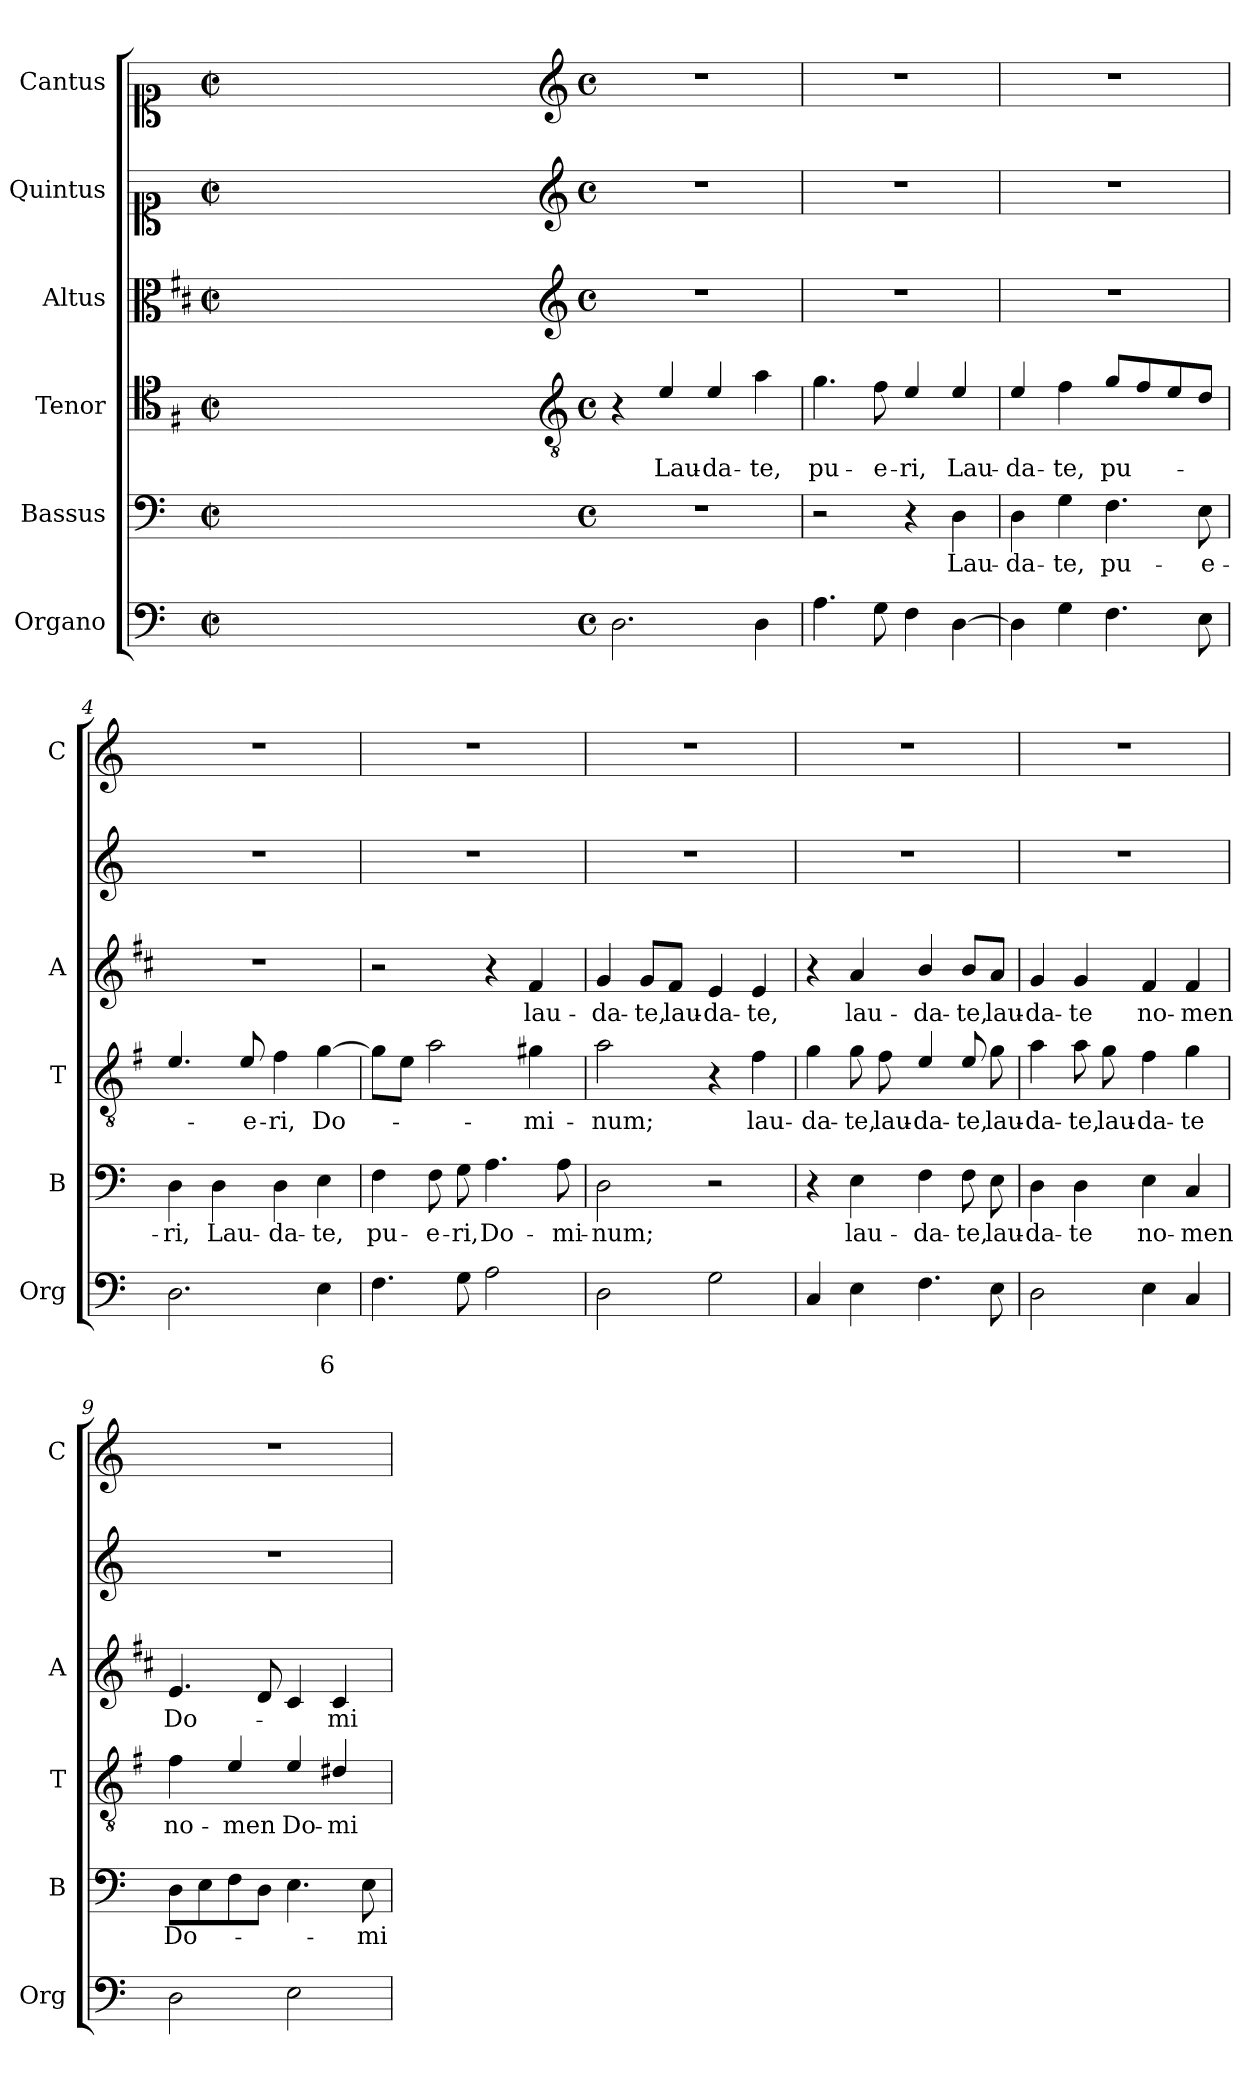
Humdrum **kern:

**kern	**text	**text	**kern	**text	**kern	**text	**kern	**text	**kern	**kern
*part6	*part6	*part6	*part5	*part5	*part4	*part4	*part3	*part3	*part2	*part1
*staff6	*staff6	*staff6	*staff5	*staff5	*staff4	*staff4	*staff3	*staff3	*staff2	*staff1
*I"Organo	*	*	*I"Bassus	*	*I"Tenor	*	*I"Altus	*	*I"Quintus	*I"Cantus
*I'Org	*	*	*I'B	*	*I'T	*	*I'A	*	*	*I'C
*clefF4	*	*	*clefF4	*	*clefC4	*	*clefC3	*	*clefC1	*clefC1
*	*	*	*	*	*ITrd4c7	*	*ITrd1c2	*	*	*
*k[]	*	*	*k[]	*	*k[]	*	*k[]	*	*k[]	*k[]
*C:	*	*	*C:	*	*C:	*	*C:	*	*C:	*C:
*M2/2	*	*	*M2/2	*	*M2/2	*	*M2/2	*	*M2/2	*M2/2
*met(c|)	*	*	*met(c|)	*	*met(c|)	*	*met(c|)	*	*met(c|)	*met(c|)
=	=	=	=	=	=	=	=	=	=	=
1ryy	.	.	1ryy	.	1ryy	.	1ryy	.	1ryy	1ryy
=1X-	=1X-	=1X-	=1X-	=1X-	=1X-	=1X-	=1X-	=1X-	=1X-	=1X-
4ryy	.	.	4ryy	.	4ryy	.	4ryy	.	4ryy	4ryy
4ryy	.	.	4ryy	.	4ryy	.	4ryy	.	4ryy	4ryy
4ryy	.	.	4ryy	.	4ryy	.	4ryy	.	4ryy	4ryy
4ryy	.	.	4ryy	.	4ryy	.	4ryy	.	4ryy	4ryy
=1-	=1-	=1-	=1-	=1-	=1-	=1-	=1-	=1-	=1-	=1-
*	*	*	*	*	*clefGv2	*	*clefG2	*	*clefG2	*clefG2
*M4/4	*	*	*M4/4	*	*M4/4	*	*M4/4	*	*M4/4	*M4/4
*met(c)	*	*	*met(c)	*	*met(c)	*	*met(c)	*	*met(c)	*met(c)
2.D\	.	.	1r	.	4r	.	1r	.	1r	1r
!	!	!	!	!	!	!LO:LY:b	!	!	!	!
.	.	.	.	.	4A/	Lau-	.	.	.	.
!	!	!	!	!	!	!LO:LY:b	!	!	!	!
.	.	.	.	.	4A/	-da-	.	.	.	.
!	!	!	!	!	!	!LO:LY:b	!	!	!	!
4D\	.	.	.	.	4d\	-te,	.	.	.	.
=2	=2	=2	=2	=2	=2	=2	=2	=2	=2	=2
!	!	!	!	!	!	!LO:LY:b	!	!	!	!
4.A\	.	.	2r	.	4.c\	pu-	1r	.	1r	1r
!	!	!	!	!	!	!LO:LY:b	!	!	!	!
8G\	.	.	.	.	8B\	-e-	.	.	.	.
!	!	!	!	!	!	!LO:LY:b	!	!	!	!
4F\	.	.	4r	.	4A/	-ri,	.	.	.	.
!	!	!	!	!LO:LY:b	!	!LO:LY:b	!	!	!	!
[4D\	.	.	4D\	Lau-	4A/	Lau-	.	.	.	.
=3	=3	=3	=3	=3	=3	=3	=3	=3	=3	=3
!	!	!	!	!LO:LY:b	!	!LO:LY:b	!	!	!	!
4D\]	.	.	4D\	-da-	4A/	-da-	1r	.	1r	1r
!	!	!	!	!LO:LY:b	!	!LO:LY:b	!	!	!	!
4G\	.	.	4G\	-te,	4B\	-te,	.	.	.	.
!	!	!	!	!LO:LY:b	!	!LO:LY:b	!	!	!	!
4.F\	.	.	4.F\	pu-	8c/L	pu-	.	.	.	.
.	.	.	.	.	8B/	.	.	.	.	.
.	.	.	.	.	8A/	.	.	.	.	.
!	!	!	!	!LO:LY:b	!	!	!	!	!	!
8E\	.	.	8E\	-e-	8G/J	.	.	.	.	.
=4	=4	=4	=4	=4	=4	=4	=4	=4	=4	=4
!	!	!	!	!LO:LY:b	!	!	!	!	!	!
2.D\	.	.	4D\	-ri,	4.A/	.	1r	.	1r	1r
!	!	!	!	!LO:LY:b	!	!	!	!	!	!
.	.	.	4D\	Lau-	.	.	.	.	.	.
!	!	!	!	!	!	!LO:LY:b	!	!	!	!
.	.	.	.	.	8A/	-e-	.	.	.	.
!	!	!	!	!LO:LY:b	!	!LO:LY:b	!	!	!	!
.	.	.	4D\	-da-	4B\	-ri,	.	.	.	.
!	!	!LO:LY:b	!	!LO:LY:b	!	!LO:LY:b	!	!	!	!
4E\	.	6	4E\	-te,	[4c\	Do-	.	.	.	.
=5	=5	=5	=5	=5	=5	=5	=5	=5	=5	=5
!	!	!	!	!LO:LY:b	!	!	!	!	!	!
4.F\	.	.	4F\	pu-	8c\L]	.	2r	.	1r	1r
.	.	.	.	.	8A\J	.	.	.	.	.
!	!	!	!	!LO:LY:b	!	!	!	!	!	!
.	.	.	8F\	-e-	2d\	.	.	.	.	.
!	!	!	!	!LO:LY:b	!	!	!	!	!	!
8G\	.	.	8G\	-ri,	.	.	.	.	.	.
!	!	!	!	!LO:LY:b	!	!	!	!	!	!
2A\	.	.	4.A\	Do-	.	.	4r	.	.	.
!	!	!	!	!	!	!LO:LY:b	!	!LO:LY:b	!	!
.	.	.	.	.	4c#X\	-mi-	4e/	lau-	.	.
!	!	!	!	!LO:LY:b	!	!	!	!	!	!
.	.	.	8A\	-mi-	.	.	.	.	.	.
!!LO:LB:g=z
=6	=6	=6	=6	=6	=6	=6	=6	=6	=6	=6
!	!	!	!	!LO:LY:b	!	!LO:LY:b	!	!LO:LY:b	!	!
2D\	.	.	2D\	-num;	2d\	-num;	4f/	-da-	1r	1r
!	!	!	!	!	!	!	!	!LO:LY:b	!	!
.	.	.	.	.	.	.	8f/L	-te,	.	.
!	!	!	!	!	!	!	!	!LO:LY:b	!	!
.	.	.	.	.	.	.	8e/J	lau-	.	.
!	!	!	!	!	!	!	!	!LO:LY:b	!	!
2G\	.	.	2r	.	4r	.	4d/	-da-	.	.
!	!	!	!	!	!	!LO:LY:b	!	!LO:LY:b	!	!
.	.	.	.	.	4B\	lau-	4d/	-te,	.	.
=7	=7	=7	=7	=7	=7	=7	=7	=7	=7	=7
!	!	!	!	!	!	!LO:LY:b	!	!	!	!
4C/	.	.	4r	.	4c\	-da-	4r	.	1r	1r
!	!	!	!	!LO:LY:b	!	!LO:LY:b	!	!LO:LY:b	!	!
4E\	.	.	4E\	lau-	8c\	-te,	4g/	lau-	.	.
!	!	!	!	!	!	!LO:LY:b	!	!	!	!
.	.	.	.	.	8B\	lau-	.	.	.	.
!	!	!	!	!LO:LY:b	!	!LO:LY:b	!	!LO:LY:b	!	!
4.F\	.	.	4F\	-da-	4A/	-da-	4a/	-da-	.	.
!	!	!	!	!LO:LY:b	!	!LO:LY:b	!	!LO:LY:b	!	!
.	.	.	8F\	-te,	8A/	-te,	8a/L	-te,	.	.
!	!	!	!	!LO:LY:b	!	!LO:LY:b	!	!LO:LY:b	!	!
8E\	.	.	8E\	lau-	8c\	lau-	8g/J	lau-	.	.
=8	=8	=8	=8	=8	=8	=8	=8	=8	=8	=8
!	!	!	!	!LO:LY:b	!	!LO:LY:b	!	!LO:LY:b	!	!
2D\	.	.	4D\	-da-	4d\	-da-	4f/	-da-	1r	1r
!	!	!	!	!LO:LY:b	!	!LO:LY:b	!	!LO:LY:b	!	!
.	.	.	4D\	-te	8d\	-te,	4f/	-te	.	.
!	!	!	!	!	!	!LO:LY:b	!	!	!	!
.	.	.	.	.	8c\	lau-	.	.	.	.
!	!	!	!	!LO:LY:b	!	!LO:LY:b	!	!LO:LY:b	!	!
4E\	.	.	4E\	no-	4B\	-da-	4e/	no-	.	.
!	!	!	!	!LO:LY:b	!	!LO:LY:b	!	!LO:LY:b	!	!
4C/	.	.	4C/	-men	4c\	-te	4e/	-men	.	.
=9	=9	=9	=9	=9	=9	=9	=9	=9	=9	=9
!	!	!	!	!LO:LY:b	!	!LO:LY:b	!	!LO:LY:b	!	!
2D\	.	.	8D\L	Do-	4B\	no-	4.d/	Do-	1r	1r
.	.	.	8E\	.	.	.	.	.	.	.
!	!	!	!	!	!	!LO:LY:b	!	!	!	!
.	.	.	8F\	.	4A/	-men	.	.	.	.
.	.	.	8D\J	.	.	.	8c/	.	.	.
!	!	!	!	!	!	!LO:LY:b	!	!	!	!
2E\	.	.	4.E\	.	4A/	Do-	4B/	.	.	.
!	!	!	!	!	!	!LO:LY:b	!	!LO:LY:b	!	!
.	.	.	.	.	4G#X/	-mi-	4B/	-mi-	.	.
!	!	!	!	!LO:LY:b	!	!	!	!	!	!
.	.	.	8E\	-mi-	.	.	.	.	.	.
=	=	=	=	=	=	=	=	=	=	=
*-	*-	*-	*-	*-	*-	*-	*-	*-	*-	*-
